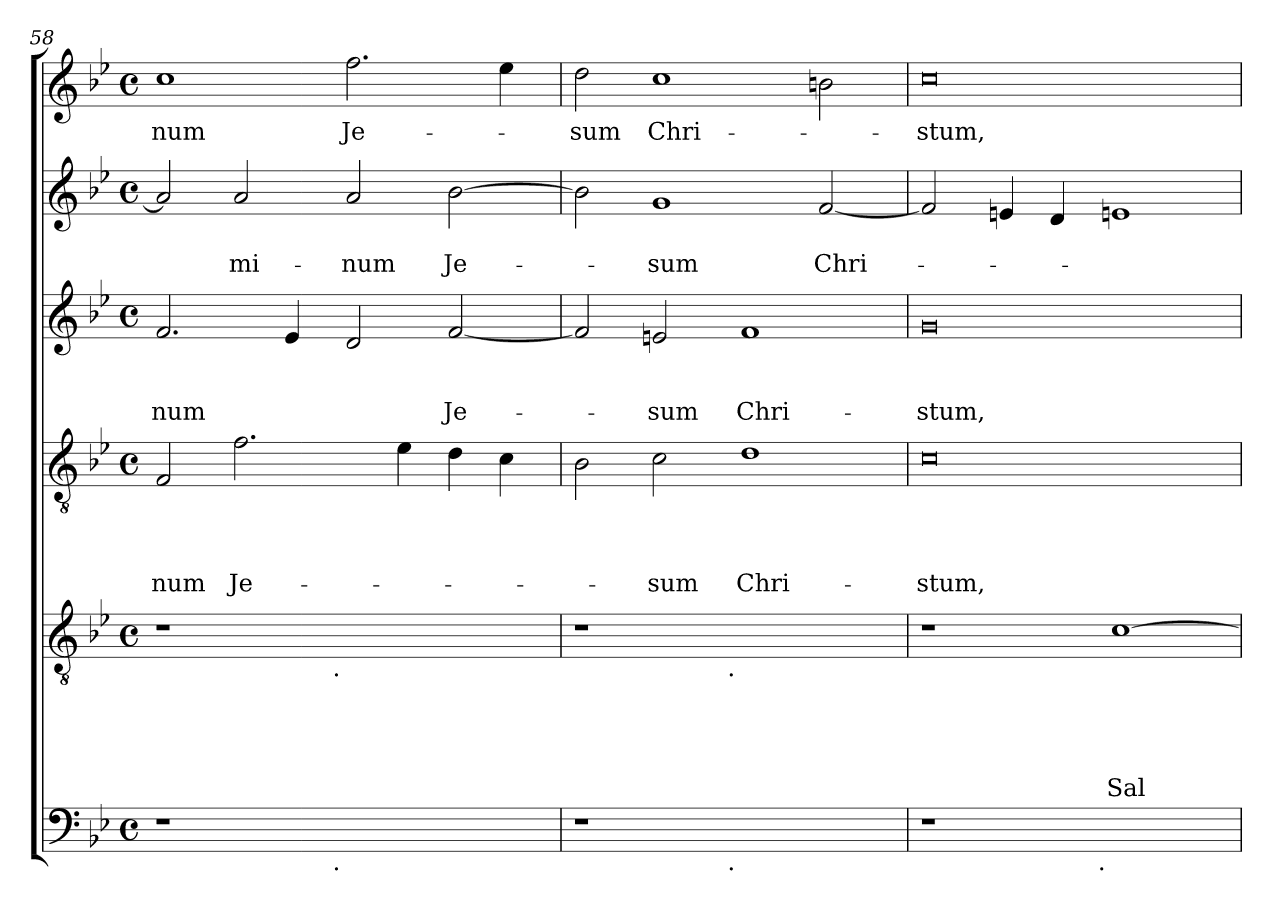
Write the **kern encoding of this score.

**kern	**kern	**text	**text	**text	**text	**text	**kern	**text	**text	**text	**text	**kern	**text	**text	**text	**kern	**text	**text	**kern	**text
*part6	*part5	*part5	*part5	*part5	*part5	*part5	*part4	*part4	*part4	*part4	*part4	*part3	*part3	*part3	*part3	*part2	*part2	*part2	*part1	*part1
*staff6	*staff5	*staff5	*staff5	*staff5	*staff5	*staff5	*staff4	*staff4	*staff4	*staff4	*staff4	*staff3	*staff3	*staff3	*staff3	*staff2	*staff2	*staff2	*staff1	*staff1
!!LO:LB:g=z
*clefF4	*clefGv2	*	*	*	*	*	*clefGv2	*	*	*	*	*clefG2	*	*	*	*clefG2	*	*	*clefG2	*
*k[b-e-]	*k[b-e-]	*	*	*	*	*	*k[b-e-]	*	*	*	*	*k[b-e-]	*	*	*	*k[b-e-]	*	*	*k[b-e-]	*
*B-:	*B-:	*	*	*	*	*	*B-:	*	*	*	*	*B-:	*	*	*	*B-:	*	*	*B-:	*
*M4/4	*M4/4	*	*	*	*	*	*M4/4	*	*	*	*	*M4/4	*	*	*	*M4/4	*	*	*M4/4	*
*met(c)	*met(c)	*	*	*	*	*	*met(c)	*	*	*	*	*met(c)	*	*	*	*met(c)	*	*	*met(c)	*
=58	=58	=58	=58	=58	=58	=58	=58	=58	=58	=58	=58	=58	=58	=58	=58	=58	=58	=58	=58	=58
!	!	!	!	!	!	!	!	!	!	!	!LO:LY:b	!	!	!	!LO:LY:b	!	!	!	!	!LO:LY:b
*^	*^	*	*	*	*	*	*	*	*	*	*	*	*	*	*	*	*	*	*	*
1r	2ryy	1r	2ryy	.	.	.	.	.	2F/	.	.	.	num	2.f/	.	.	num	2a/]	.	.	1cc	-num
!	!	!	!	!	!	!	!	!	!	!	!	!	!LO:LY:b	!	!	!	!	!	!	!LO:LY:b	!	!
.	4...ryy	.	4...ryy	.	.	.	.	.	2.f\	.	.	.	Je-	.	.	.	.	2a/	.	-mi-	.	.
.	.	.	.	.	.	.	.	.	.	.	.	.	.	4e-/	.	.	.	.	.	.	.	.
!	!	!	!LO:TX:b:t=.	!	!	!	!	!	!	!	!	!	!	!	!	!	!	!	!	!	!	!
!	!LO:TX:b:t=.	!	!	!	!	!	!	!	!	!	!	!	!	!	!	!	!	!	!	!	!	!
.	1ryy	.	1ryy	.	.	.	.	.	.	.	.	.	.	.	.	.	.	.	.	.	.	.
!	!	!	!	!	!	!	!	!	!	!	!	!	!	!	!	!	!	!	!	!LO:LY:b	!	!LO:LY:b
1ryy	.	1ryy	.	.	.	.	.	.	.	.	.	.	.	2d/	.	.	.	2a/	.	-num	2.ff\	Je-
.	.	.	.	.	.	.	.	.	4e-\	.	.	.	.	.	.	.	.	.	.	.	.	.
!	!	!	!	!	!	!	!	!	!	!	!	!	!	!	!	!	!LO:LY:b	!	!	!LO:LY:b	!	!
.	.	.	.	.	.	.	.	.	4d\	.	.	.	.	[<2f/	.	.	Je-	[>2b-\	.	Je-	.	.
.	.	.	.	.	.	.	.	.	4c\	.	.	.	.	.	.	.	.	.	.	.	4ee-\	.
.	32ryy	.	32ryy	.	.	.	.	.	.	.	.	.	.	.	.	.	.	.	.	.	.	.
=59	=59	=59	=59	=59	=59	=59	=59	=59	=59	=59	=59	=59	=59	=59	=59	=59	=59	=59	=59	=59	=59	=59
!	!	!	!	!	!	!	!	!	!	!	!	!	!	!	!	!	!	!	!	!	!	!LO:LY:b
1r	2ryy	1r	2ryy	.	.	.	.	.	2B-\	.	.	.	.	2f/]	.	.	.	2b-\]	.	.	2dd\	-sum
!	!	!	!	!	!	!	!	!	!	!	!	!	!LO:LY:b	!	!	!	!LO:LY:b	!	!	!LO:LY:b	!	!LO:LY:b
.	4...ryy	.	4...ryy	.	.	.	.	.	2c\	.	.	.	-sum	2en/	.	.	-sum	1g	.	-sum	1cc	Chri-
!	!	!	!LO:TX:b:t=.	!	!	!	!	!	!	!	!	!	!	!	!	!	!	!	!	!	!	!
!	!LO:TX:b:t=.	!	!	!	!	!	!	!	!	!	!	!	!	!	!	!	!	!	!	!	!	!
.	1ryy	.	1ryy	.	.	.	.	.	.	.	.	.	.	.	.	.	.	.	.	.	.	.
!	!	!	!	!	!	!	!	!	!	!	!	!	!LO:LY:b	!	!	!	!LO:LY:b	!	!	!	!	!
1ryy	.	1ryy	.	.	.	.	.	.	1d	.	.	.	Chri-	1f	.	.	Chri-	.	.	.	.	.
!	!	!	!	!	!	!	!	!	!	!	!	!	!	!	!	!	!	!	!	!LO:LY:b	!	!
.	.	.	.	.	.	.	.	.	.	.	.	.	.	.	.	.	.	[<2f/	.	Chri-	2bn\	.
.	32ryy	.	32ryy	.	.	.	.	.	.	.	.	.	.	.	.	.	.	.	.	.	.	.
=60	=60	=60	=60	=60	=60	=60	=60	=60	=60	=60	=60	=60	=60	=60	=60	=60	=60	=60	=60	=60	=60	=60
!	!	!	!	!	!	!	!	!	!	!	!	!	!LO:LY:b	!	!	!	!LO:LY:b	!	!	!	!	!LO:LY:b
*	*	*v	*v	*	*	*	*	*	*	*	*	*	*	*	*	*	*	*	*	*	*	*
1r	2ryy	1r	.	.	.	.	.	0c	.	.	.	-stum,	0g	.	.	-stum,	2f/]	.	.	0cc	-stum,
.	4...ryy	.	.	.	.	.	.	.	.	.	.	.	.	.	.	.	4en/	.	.	.	.
.	.	.	.	.	.	.	.	.	.	.	.	.	.	.	.	.	4d/	.	.	.	.
!	!LO:TX:b:t=.	!	!	!	!	!	!	!	!	!	!	!	!	!	!	!	!	!	!	!	!
.	1ryy	.	.	.	.	.	.	.	.	.	.	.	.	.	.	.	.	.	.	.	.
!	!	!	!	!	!	!	!LO:LY:b	!	!	!	!	!	!	!	!	!	!	!	!	!	!
1ryy	.	[>1c	.	.	.	.	Sal-	.	.	.	.	.	.	.	.	.	1en	.	.	.	.
.	32ryy	.	.	.	.	.	.	.	.	.	.	.	.	.	.	.	.	.	.	.	.
*v	*v	*	*	*	*	*	*	*	*	*	*	*	*	*	*	*	*	*	*	*	*
=	=	=	=	=	=	=	=	=	=	=	=	=	=	=	=	=	=	=	=	=
*-	*-	*-	*-	*-	*-	*-	*-	*-	*-	*-	*-	*-	*-	*-	*-	*-	*-	*-	*-	*-
